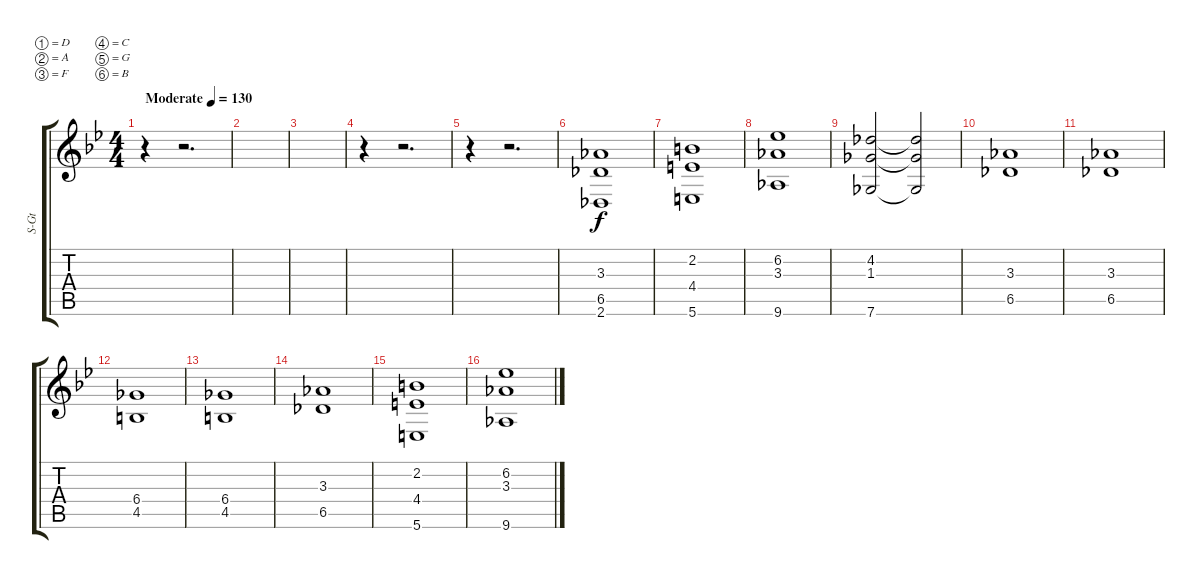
\bracketExtendMode groupsimilarinstruments
\otherSystemsTrackNameOrientation horizontal
\track ("Synthesizer" "S-Gt") {instrument pad8sweep}
\staff {score tabs}
\tuning (D4 A3 F3 C3 G2 B1)
\displaytranspose 12
\ts (4 4)
\beaming (8 2 2 2 2)
\tempo (130 "Moderate")
\clef g2
\ks bb
r.4{dy f instrument pad8sweep beam Down} r.2{d beam Down} |
|
|
r.4{beam Down} r.2{d beam Down} |
r.4{beam Down} r.2{d beam Down} |
(6.5{acc b} 2.6{acc b} 3.3{acc b}).1{beam Up} |
(4.4{acc forcenatural} 5.6{acc forcenatural} 2.2{acc forcenatural}).1{beam Up} |
(3.3{acc b} 9.6{acc b} 6.2{acc b}).1{beam Up} |
(1.3{acc b} 7.6{acc b} 4.2{acc b}).2{beam Up} (1.3{t acc b} 7.6{t acc b} 4.2{t acc b}).2{beam Up} |
(6.5{acc b} 3.3{acc b}).1{beam Up} |
(6.5{acc b} 3.3{acc b}).1{beam Up} |
(4.5{acc forcenatural} 6.4{acc b}).1{beam Up} |
(4.5{acc forcenatural} 6.4{acc b}).1{beam Up} |
(3.3{acc b} 6.5{acc b}).1{beam Up} |
(2.2{acc forcenatural} 5.6{acc forcenatural} 4.4{acc forcenatural}).1{beam Up} |
(6.2{acc b} 3.3{acc b} 9.6{acc b}).1{beam Up}
